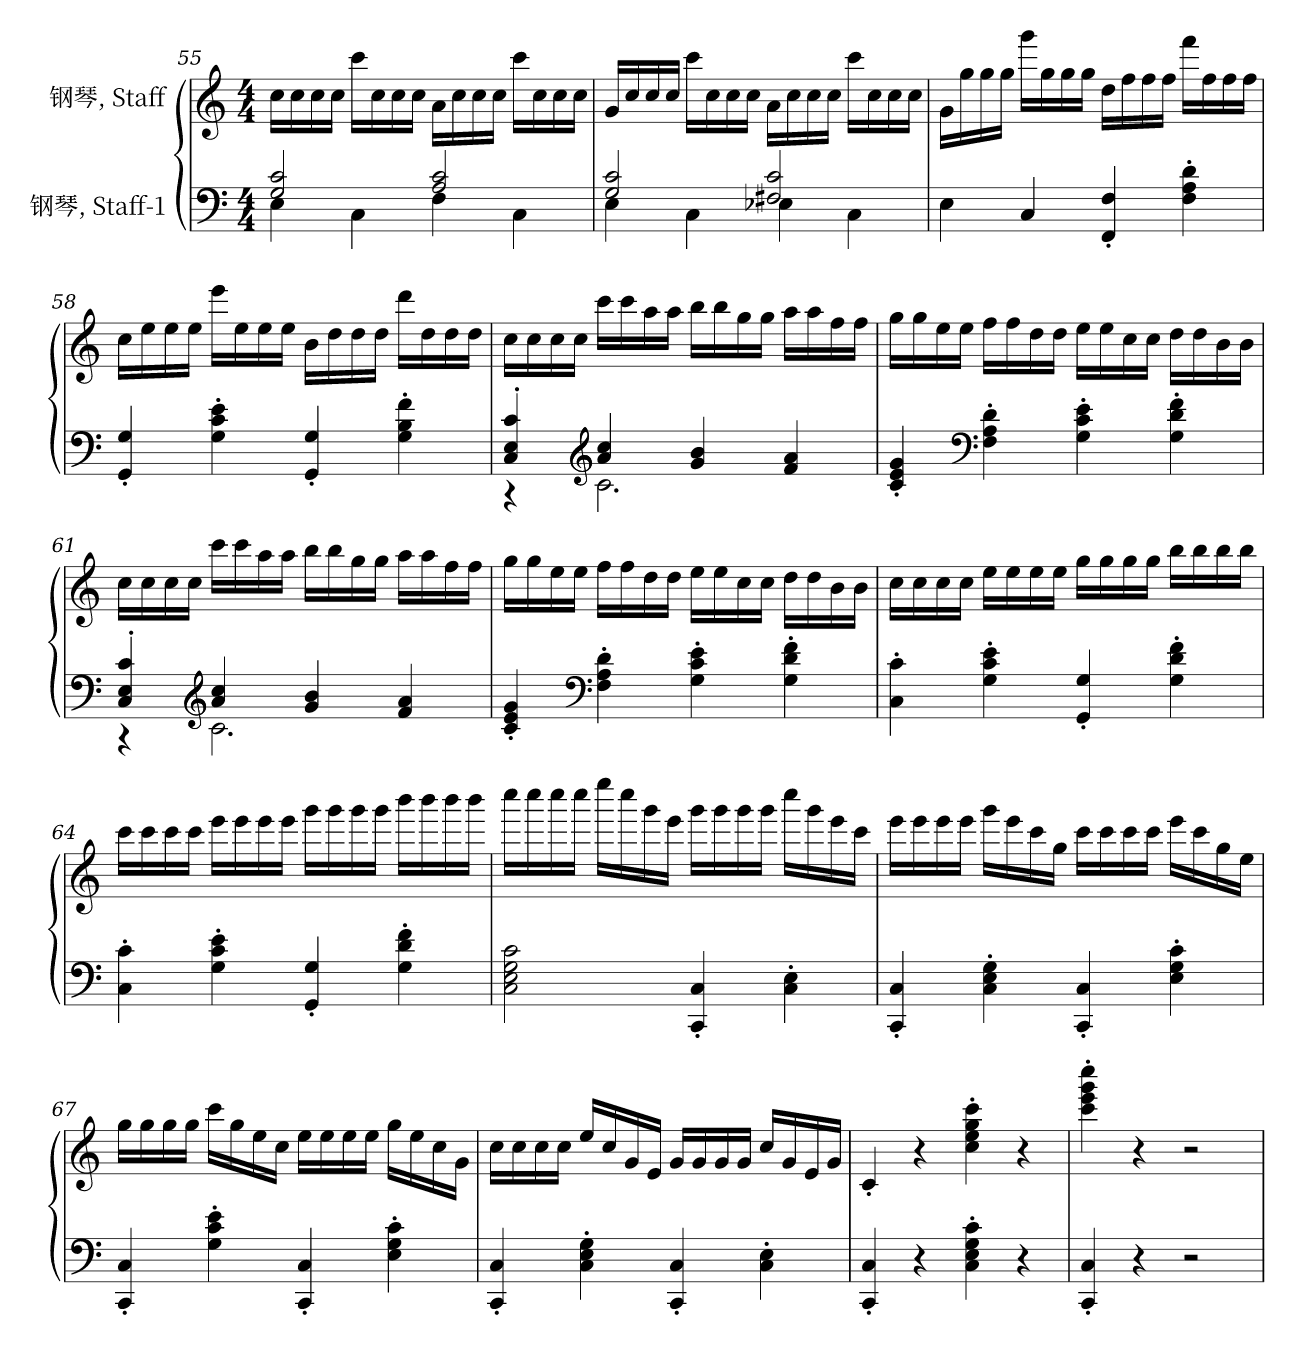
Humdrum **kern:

**kern	**kern
*part2	*part1
*staff2	*staff1
*I"钢琴, Staff-1	*I"钢琴, Staff
!!LO:LB:g=z
*clefF4	*clefG2
*k[]	*k[]
*M4/4	*M4/4
=55	=55
*^	*
2G/ 2c/	4E\	16cc\LL
.	.	16cc\
.	.	16cc\
.	.	16cc\JJ
.	4C\	16ccc\LL
.	.	16cc\
.	.	16cc\
.	.	16cc\JJ
2A/ 2c/	4F\	16a\LL
.	.	16cc\
.	.	16cc\
.	.	16cc\JJ
.	4C\	16ccc\LL
.	.	16cc\
.	.	16cc\
.	.	16cc\JJ
=56	=56	=56
2G/ 2c/	4E\	16g/LL
.	.	16cc/
.	.	16cc/
.	.	16cc/JJ
.	4C\	16ccc\LL
.	.	16cc\
.	.	16cc\
.	.	16cc\JJ
2F#X/ 2c/	4E-X\	16a\LL
.	.	16cc\
.	.	16cc\
.	.	16cc\JJ
.	4C\	16ccc\LL
.	.	16cc\
.	.	16cc\
.	.	16cc\JJ
*v	*v	*
!!LO:LB:g=z
=57	=57
4E\	16g\LL
.	16gg\
.	16gg\
.	16gg\JJ
4C/	16ggg\LL
.	16gg\
.	16gg\
.	16gg\JJ
4FF/' 4F/'	16dd\LL
.	16ff\
.	16ff\
.	16ff\JJ
4F\' 4A\' 4d\'	16fff\LL
.	16ff\
.	16ff\
.	16ff\JJ
=58	=58
4GG/' 4G/'	16cc\LL
.	16ee\
.	16ee\
.	16ee\JJ
4G\' 4c\' 4e\'	16eee\LL
.	16ee\
.	16ee\
.	16ee\JJ
4GG/' 4G/'	16b\LL
.	16dd\
.	16dd\
.	16dd\JJ
4G\' 4B\' 4f\'	16ddd\LL
.	16dd\
.	16dd\
.	16dd\JJ
!!LO:LB:g=z
=59	=59
*^	*
4C/' 4E/' 4c/'	4r	16cc\LL
.	.	16cc\
.	.	16cc\
.	.	16cc\JJ
*clefG2	*	*
4a/ 4cc/	2.c\	16ccc\LL
.	.	16ccc\
.	.	16aa\
.	.	16aa\JJ
4g/ 4b/	.	16bb\LL
.	.	16bb\
.	.	16gg\
.	.	16gg\JJ
4f/ 4a/	.	16aa\LL
.	.	16aa\
.	.	16ff\
.	.	16ff\JJ
*v	*v	*
=60	=60
4c/' 4e/' 4g/'	16gg\LL
.	16gg\
.	16ee\
.	16ee\JJ
*clefF4	*
4F\' 4A\' 4d\'	16ff\LL
.	16ff\
.	16dd\
.	16dd\JJ
4G\' 4c\' 4e\'	16ee\LL
.	16ee\
.	16cc\
.	16cc\JJ
4G\' 4d\' 4f\'	16dd\LL
.	16dd\
.	16b\
.	16b\JJ
!!LO:PB:g=z
=61	=61
*^	*
4C/' 4E/' 4c/'	4r	16cc\LL
.	.	16cc\
.	.	16cc\
.	.	16cc\JJ
*clefG2	*	*
4a/ 4cc/	2.c\	16ccc\LL
.	.	16ccc\
.	.	16aa\
.	.	16aa\JJ
4g/ 4b/	.	16bb\LL
.	.	16bb\
.	.	16gg\
.	.	16gg\JJ
4f/ 4a/	.	16aa\LL
.	.	16aa\
.	.	16ff\
.	.	16ff\JJ
*v	*v	*
=62	=62
4c/' 4e/' 4g/'	16gg\LL
.	16gg\
.	16ee\
.	16ee\JJ
*clefF4	*
4F\' 4A\' 4d\'	16ff\LL
.	16ff\
.	16dd\
.	16dd\JJ
4G\' 4c\' 4e\'	16ee\LL
.	16ee\
.	16cc\
.	16cc\JJ
4G\' 4d\' 4f\'	16dd\LL
.	16dd\
.	16b\
.	16b\JJ
!!LO:LB:g=z
=63	=63
4C\' 4c\'	16cc\LL
.	16cc\
.	16cc\
.	16cc\JJ
4G\' 4c\' 4e\'	16ee\LL
.	16ee\
.	16ee\
.	16ee\JJ
4GG/' 4G/'	16gg\LL
.	16gg\
.	16gg\
.	16gg\JJ
4G\' 4d\' 4f\'	16bb\LL
.	16bb\
.	16bb\
.	16bb\JJ
=64	=64
4C\' 4c\'	16ccc\LL
.	16ccc\
.	16ccc\
.	16ccc\JJ
4G\' 4c\' 4e\'	16eee\LL
.	16eee\
.	16eee\
.	16eee\JJ
4GG/' 4G/'	16ggg\LL
.	16ggg\
.	16ggg\
.	16ggg\JJ
4G\' 4d\' 4f\'	16bbb\LL
.	16bbb\
.	16bbb\
.	16bbb\JJ
!!LO:LB:g=z
=65	=65
2C\ 2E\ 2G\ 2c\	16cccc\LL
.	16cccc\
.	16cccc\
.	16cccc\JJ
.	16eeee\LL
.	16cccc\
.	16ggg\
.	16eee\JJ
4CC/' 4C/'	16ggg\LL
.	16ggg\
.	16ggg\
.	16ggg\JJ
4C\' 4E\'	16cccc\LL
.	16ggg\
.	16eee\
.	16ccc\JJ
=66	=66
4CC/' 4C/'	16eee\LL
.	16eee\
.	16eee\
.	16eee\JJ
4C\' 4E\' 4G\'	16ggg\LL
.	16eee\
.	16ccc\
.	16gg\JJ
4CC/' 4C/'	16ccc\LL
.	16ccc\
.	16ccc\
.	16ccc\JJ
4E\' 4G\' 4c\'	16eee\LL
.	16ccc\
.	16gg\
.	16ee\JJ
!!LO:LB:g=z
=67	=67
4CC/' 4C/'	16gg\LL
.	16gg\
.	16gg\
.	16gg\JJ
4G\' 4c\' 4e\'	16ccc\LL
.	16gg\
.	16ee\
.	16cc\JJ
4CC/' 4C/'	16ee\LL
.	16ee\
.	16ee\
.	16ee\JJ
4E\' 4G\' 4c\'	16gg\LL
.	16ee\
.	16cc\
.	16g\JJ
=68	=68
4CC/' 4C/'	16cc\LL
.	16cc\
.	16cc\
.	16cc\JJ
4C\' 4E\' 4G\'	16ee/LL
.	16cc/
.	16g/
.	16e/JJ
4CC/' 4C/'	16g/LL
.	16g/
.	16g/
.	16g/JJ
4C\' 4E\'	16cc/LL
.	16g/
.	16e/
.	16g/JJ
=69	=69
4CC/' 4C/'	4c'/
4r	4r
4C\' 4E\' 4G\' 4c\'	4cc\' 4ee\' 4gg\' 4ccc\'
4r	4r
=70	=70
4CC/' 4C/'	4ccc\' 4eee\' 4ggg\' 4cccc\'
4r	4r
2r	2r
=	=
*-	*-
